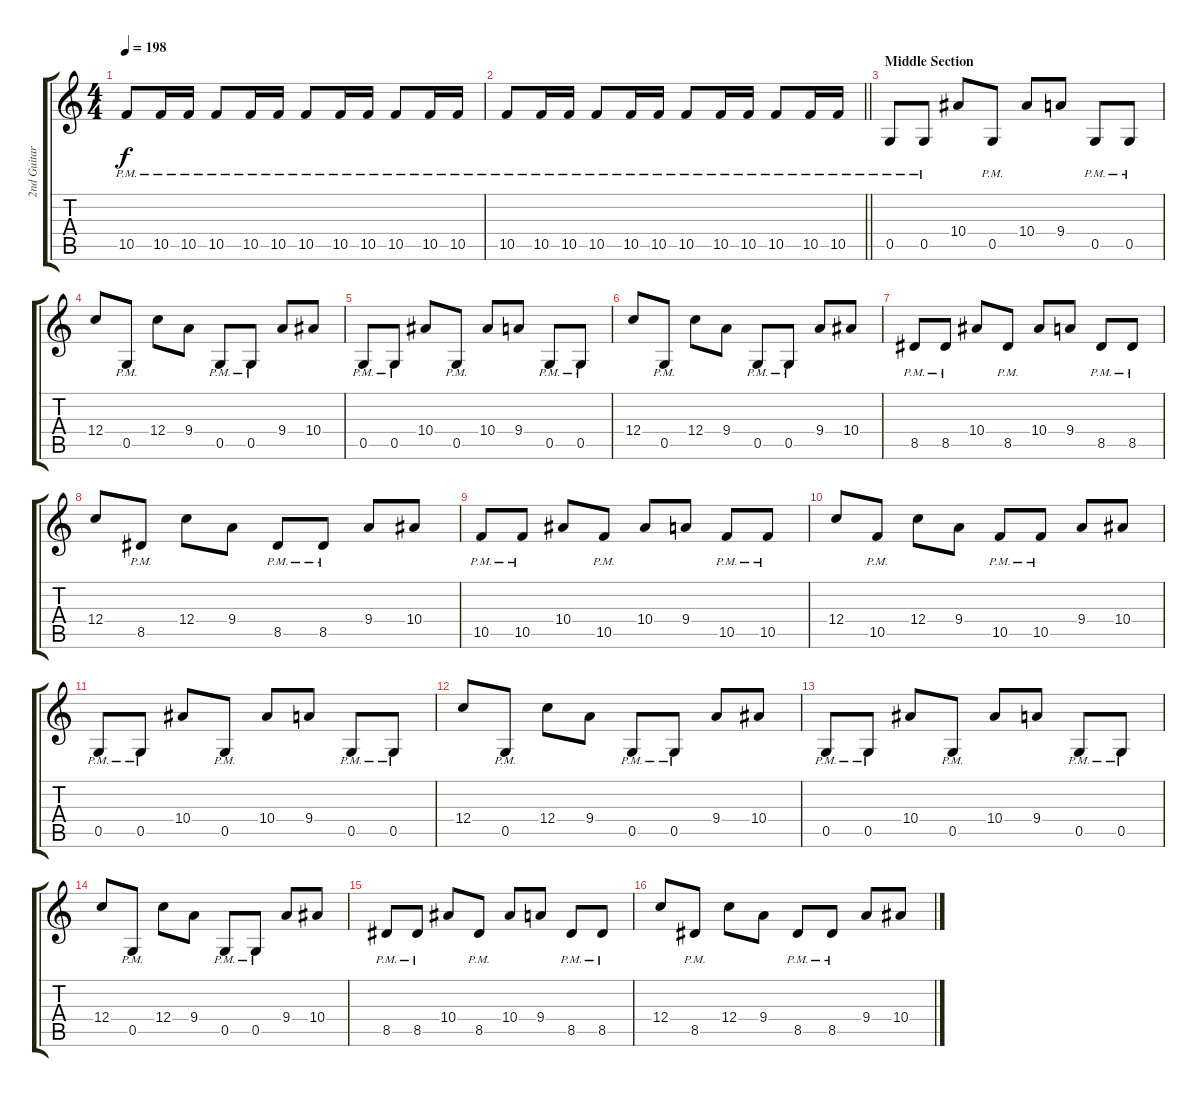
\track ("2nd Guitar" "2nd Guitar") {instrument overdrivenguitar}
\staff {score tabs}
\tuning (D4 A3 F3 C3 G2 C2) {hide}
\ts (4 4)
\tempo 198
\clef g2
\ks c
10.5{pm}.8{dy f} 10.5{pm}.16 10.5{pm}.16 10.5{pm}.8 10.5{pm}.16 10.5{pm}.16 10.5{pm}.8 10.5{pm}.16 10.5{pm}.16 10.5{pm}.8 10.5{pm}.16 10.5{pm}.16 |
\barLineRight lightlight
10.5{pm}.8 10.5{pm}.16 10.5{pm}.16 10.5{pm}.8 10.5{pm}.16 10.5{pm}.16 10.5{pm}.8 10.5{pm}.16 10.5{pm}.16 10.5{pm}.8 10.5{pm}.16 10.5{pm}.16 |
\section ("" "Middle Section")
0.5{pm}.8 0.5{pm}.8 10.4.8 0.5{pm}.8 10.4.8 9.4.8 0.5{pm}.8 0.5{pm}.8 |
12.4.8 0.5{pm}.8 12.4.8 9.4.8 0.5{pm}.8 0.5{pm}.8 9.4.8 10.4.8 |
0.5{pm}.8 0.5{pm}.8 10.4.8 0.5{pm}.8 10.4.8 9.4.8 0.5{pm}.8 0.5{pm}.8 |
12.4.8 0.5{pm}.8 12.4.8 9.4.8 0.5{pm}.8 0.5{pm}.8 9.4.8 10.4.8 |
8.5{pm}.8 8.5{pm}.8 10.4.8 8.5{pm}.8 10.4.8 9.4.8 8.5{pm}.8 8.5{pm}.8 |
12.4.8 8.5{pm}.8 12.4.8 9.4.8 8.5{pm}.8 8.5{pm}.8 9.4.8 10.4.8 |
10.5{pm}.8 10.5{pm}.8 10.4.8 10.5{pm}.8 10.4.8 9.4.8 10.5{pm}.8 10.5{pm}.8 |
12.4.8 10.5{pm}.8 12.4.8 9.4.8 10.5{pm}.8 10.5{pm}.8 9.4.8 10.4.8 |
0.5{pm}.8 0.5{pm}.8 10.4.8 0.5{pm}.8 10.4.8 9.4.8 0.5{pm}.8 0.5{pm}.8 |
12.4.8 0.5{pm}.8 12.4.8 9.4.8 0.5{pm}.8 0.5{pm}.8 9.4.8 10.4.8 |
0.5{pm}.8 0.5{pm}.8 10.4.8 0.5{pm}.8 10.4.8 9.4.8 0.5{pm}.8 0.5{pm}.8 |
12.4.8 0.5{pm}.8 12.4.8 9.4.8 0.5{pm}.8 0.5{pm}.8 9.4.8 10.4.8 |
8.5{pm}.8 8.5{pm}.8 10.4.8 8.5{pm}.8 10.4.8 9.4.8 8.5{pm}.8 8.5{pm}.8 |
12.4.8 8.5{pm}.8 12.4.8 9.4.8 8.5{pm}.8 8.5{pm}.8 9.4.8 10.4.8
